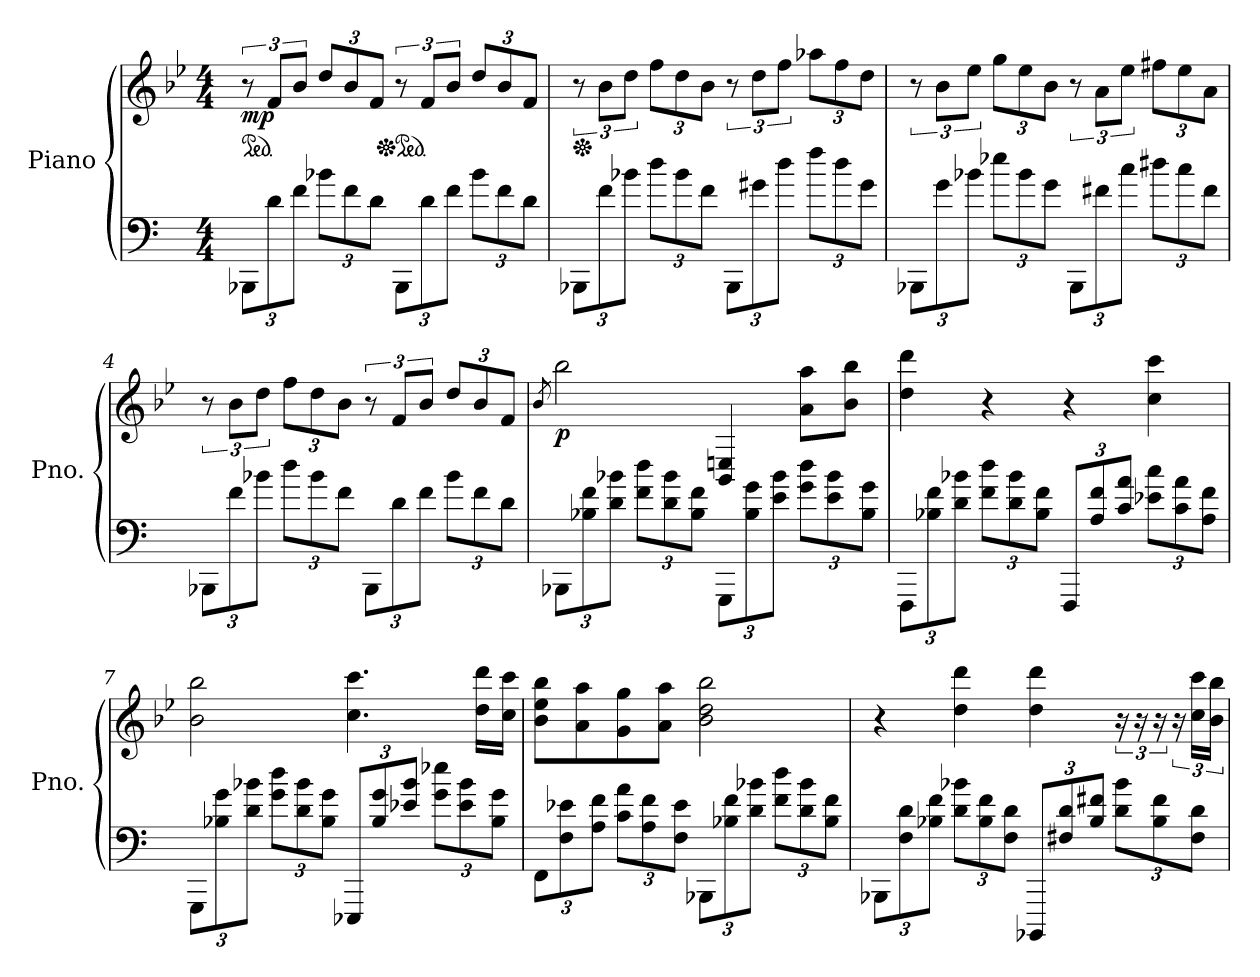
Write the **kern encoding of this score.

**kern	**kern	**dynam
*part1	*part1	*part1
*staff2	*staff1	*staff1/2
*I"Piano	*	*
*I'Pno.	*	*
*clefF4	*clefG2	*
*	*k[b-e-]	*
*M4/4	*M4/4	*
*MM60	*MM60	*
*Xbrackettup	*	*
*	*ped	*
=1	=1	=1
!	!	!LO:DY:b
12BBB-X\L	12r	mp
12d\	12f/L	.
12f\J	12b-/J	.
*	*Xbrackettup	*
12b-X\L	12dd/L	.
12f\	12b-/	.
12d\J	12f/J	.
*	*Xped	*
*	*ped	*
*	*brackettup	*
12BBB-\L	12r	.
12d\	12f/L	.
12f\J	12b-/J	.
*	*Xbrackettup	*
12b-\L	12dd/L	.
12f\	12b-/	.
12d\J	12f/J	.
=2	=2	=2
*	*Xped	*
*	*brackettup	*
12BBB-X\L	12r	.
12f\	12b-\L	.
12b-X\J	12dd\J	.
*	*Xbrackettup	*
12dd\L	12ff\L	.
12b-\	12dd\	.
12f\J	12b-\J	.
*	*brackettup	*
12BBB-\L	12r	.
12g#X\	12dd\L	.
12dd\J	12ff\J	.
*	*Xbrackettup	*
12ff\L	12aa-X\L	.
12dd\	12ff\	.
12g#\J	12dd\J	.
!!LO:LB:g=z
=3	=3	=3
*	*brackettup	*
12BBB-X\L	12r	.
12g\	12b-\L	.
12b-X\J	12ee-\J	.
*	*Xbrackettup	*
12ee-X\L	12gg\L	.
12b-\	12ee-\	.
12g\J	12b-\J	.
*	*brackettup	*
12BBB-\L	12r	.
12f#X\	12a\L	.
12cc\J	12ee-\J	.
*	*Xbrackettup	*
12dd#X\L	12ff#X\L	.
12cc\	12ee-\	.
12f#\J	12a\J	.
=4	=4	=4
*	*brackettup	*
12BBB-X\L	12r	.
12f\	12b-\L	.
12b-X\J	12dd\J	.
*	*Xbrackettup	*
12dd\L	12ff\L	.
12b-\	12dd\	.
12f\J	12b-\J	.
*	*brackettup	*
12BBB-\L	12r	.
12d\	12f/L	.
12f\J	12b-/J	.
*	*Xbrackettup	*
12b-\L	12dd/L	.
12f\	12b-/	.
12d\J	12f/J	.
!!LO:LB:g=z
=5	=5	=5
.	8qb-/	.
!	!	!LO:DY:b
12BBB-X\L	2bb-\	p
12B-X\ 12f\	.	.
12d\ 12b-X\J	.	.
12f\ 12dd\L	.	.
12d\ 12b-\	.	.
12B-\ 12f\J	.	.
12GGG\L	4BB-/ 4En/	.
12B-\ 12g\	.	.
12e\ 12b-\J	.	.
12g\ 12dd\L	8a\ 8aa\L	.
12e\ 12b-\	.	.
.	8b-\ 8bb-\J	.
12B-\ 12g\J	.	.
=6	=6	=6
12FFF\L	4dd\ 4ddd\	.
12B-X\ 12f\	.	.
12d\ 12b-X\J	.	.
12f\ 12dd\L	4r	.
12d\ 12b-\	.	.
12B-\ 12f\J	.	.
12FFF/L	4r	.
12A/ 12f/	.	.
12c/ 12a/J	.	.
12e-X\ 12cc\L	4cc\ 4ccc\	.
12c\ 12a\	.	.
12A\ 12f\J	.	.
!!LO:LB:g=z
=7	=7	=7
12GGG\L	2b-\ 2bb-\	.
12B-X\ 12g\	.	.
12d\ 12b-X\J	.	.
12g\ 12dd\L	.	.
12d\ 12b-\	.	.
12B-\ 12g\J	.	.
12EEE-X/L	4.cc\ 4.ccc\	.
12B-/ 12g/	.	.
12e-X/ 12b-/J	.	.
12g\ 12ee-X\L	.	.
12e-\ 12b-\	.	.
.	16dd\ 16ddd\LL	.
12B-\ 12g\J	.	.
.	16cc\ 16ccc\JJ	.
=8	=8	=8
12FF\L	8b-\ 8ee-\ 8bb-\L	.
12F\ 12e-X\	.	.
.	8a\ 8aa\	.
12A\ 12f\J	.	.
12c\ 12a\L	8g\ 8gg\	.
12A\ 12f\	.	.
.	8a\ 8aa\J	.
12F\ 12e-\J	.	.
12BBB-X\L	2b-\ 2dd\ 2bb-\	.
12B-X\ 12f\	.	.
12d\ 12b-X\J	.	.
12f\ 12dd\L	.	.
12d\ 12b-\	.	.
12B-\ 12f\J	.	.
!!LO:PB:g=z
=9	=9	=9
12BBB-X\L	4r	.
12F\ 12d\	.	.
12B-X\ 12f\J	.	.
12d\ 12b-X\L	4dd\ 4ddd\	.
12B-\ 12f\	.	.
12F\ 12d\J	.	.
12BBBB-X/L	4dd\ 4ddd\	.
12F#X/ 12d/	.	.
12B-/ 12f#X/J	.	.
*	*brackettup	*
12d\ 12b-\L	24r	.
.	24r	.
12B-\ 12f#\	24r	.
.	24r	.
12F#\ 12d\J	24cc\ 24ccc\LL	.
.	24b-\ 24bb-\JJ	.
=	=	=
*-	*-	*-
